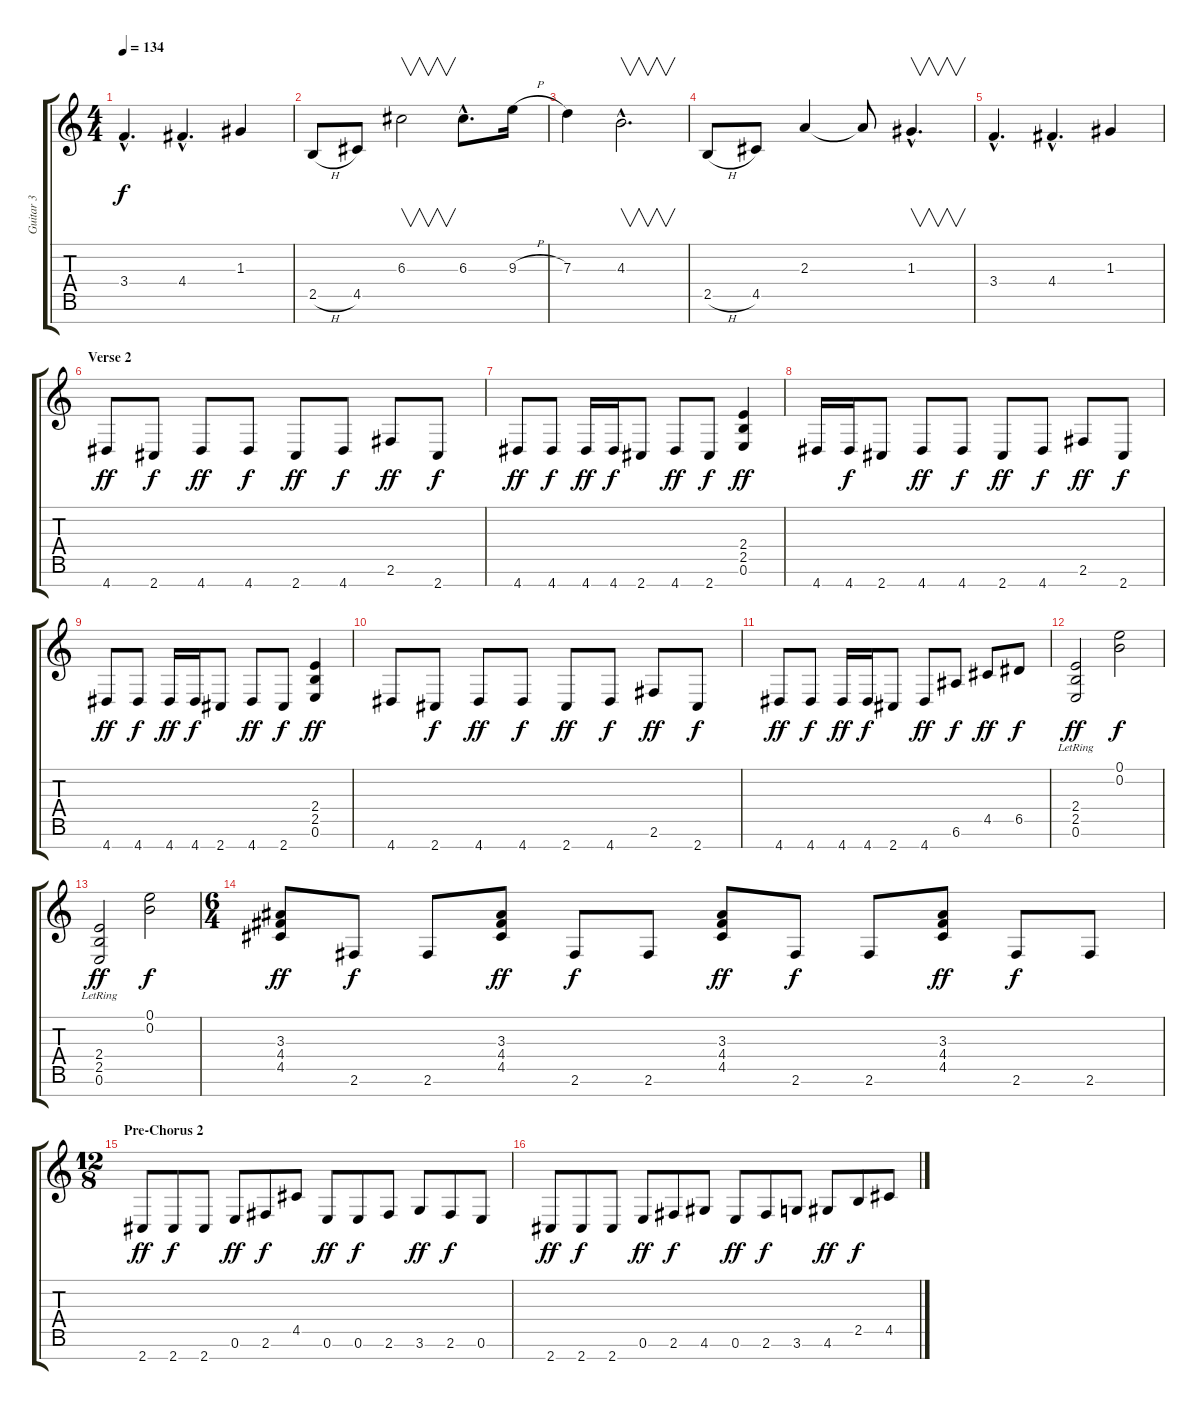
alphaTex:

\track ("Guitar 3" "Guitar 3") {instrument distortionguitar}
\staff {score tabs}
\tuning (E4 B3 G3 D3 A2 E2 B1) {hide}
\ts (4 4)
\tempo 134
\clef g2
\ks c
3.4{hac}.4{d dy f} 4.4{hac}.4{d} 1.3.4 |
2.5{h}.8 4.5.8 6.3.2{v} 6.3{hac}.8{d} 9.3{h}.16 |
7.3.4 4.3{hac}.2{v d} |
2.5{h}.8 4.5.8 2.3.4 2.3{t}.8 1.3{hac}.4{v d} |
3.4{hac}.4{d} 4.4{hac}.4{d} 1.3.4 |
\section ("" "Verse 2")
4.7.8{dy ff} 2.7.8{dy f} 4.7.8{dy ff} 4.7.8{dy f} 2.7.8{dy ff} 4.7.8{dy f} 2.6.8{dy ff} 2.7.8{dy f} |
4.7.8{dy ff} 4.7.8{dy f} 4.7.16{dy ff} 4.7.16{dy f} 2.7.8 4.7.8{dy ff} 2.7.8{dy f} (2.4 2.5 0.6).4{dy ff} |
4.7.16 4.7.16{dy f} 2.7.8 4.7.8{dy ff} 4.7.8{dy f} 2.7.8{dy ff} 4.7.8{dy f} 2.6.8{dy ff} 2.7.8{dy f} |
4.7.8{dy ff} 4.7.8{dy f} 4.7.16{dy ff} 4.7.16{dy f} 2.7.8 4.7.8{dy ff} 2.7.8{dy f} (2.4 2.5 0.6).4{dy ff} |
4.7.8 2.7.8{dy f} 4.7.8{dy ff} 4.7.8{dy f} 2.7.8{dy ff} 4.7.8{dy f} 2.6.8{dy ff} 2.7.8{dy f} |
4.7.8{dy ff} 4.7.8{dy f} 4.7.16{dy ff} 4.7.16{dy f} 2.7.8 4.7.8{dy ff} 6.6.8{dy f} 4.5.8{dy ff} 6.5.8{dy f} |
(2.4{lr} 2.5{lr} 0.6{lr}).2{dy ff} (0.1 0.2).2{dy f} |
(2.4{lr} 2.5{lr} 0.6{lr}).2{dy ff} (0.1 0.2).2{dy f} |
\ts (6 4)
(3.3 4.4 4.5).8{dy ff} 2.6.8{dy f} 2.6.8 (3.3 4.4 4.5).8{dy ff} 2.6.8{dy f} 2.6.8 (3.3 4.4 4.5).8{dy ff} 2.6.8{dy f} 2.6.8 (3.3 4.4 4.5).8{dy ff} 2.6.8{dy f} 2.6.8 |
\ts (12 8)
\section ("" "Pre-Chorus 2")
2.7.8{dy ff} 2.7.8{dy f} 2.7.8 0.6.8{dy ff} 2.6.8{dy f} 4.5.8 0.6.8{dy ff} 0.6.8{dy f} 2.6.8 3.6.8{dy ff} 2.6.8{dy f} 0.6.8 |
2.7.8{dy ff} 2.7.8{dy f} 2.7.8 0.6.8{dy ff} 2.6.8{dy f} 4.6.8 0.6.8{dy ff} 2.6.8{dy f} 3.6.8 4.6.8{dy ff} 2.5.8{dy f} 4.5.8
